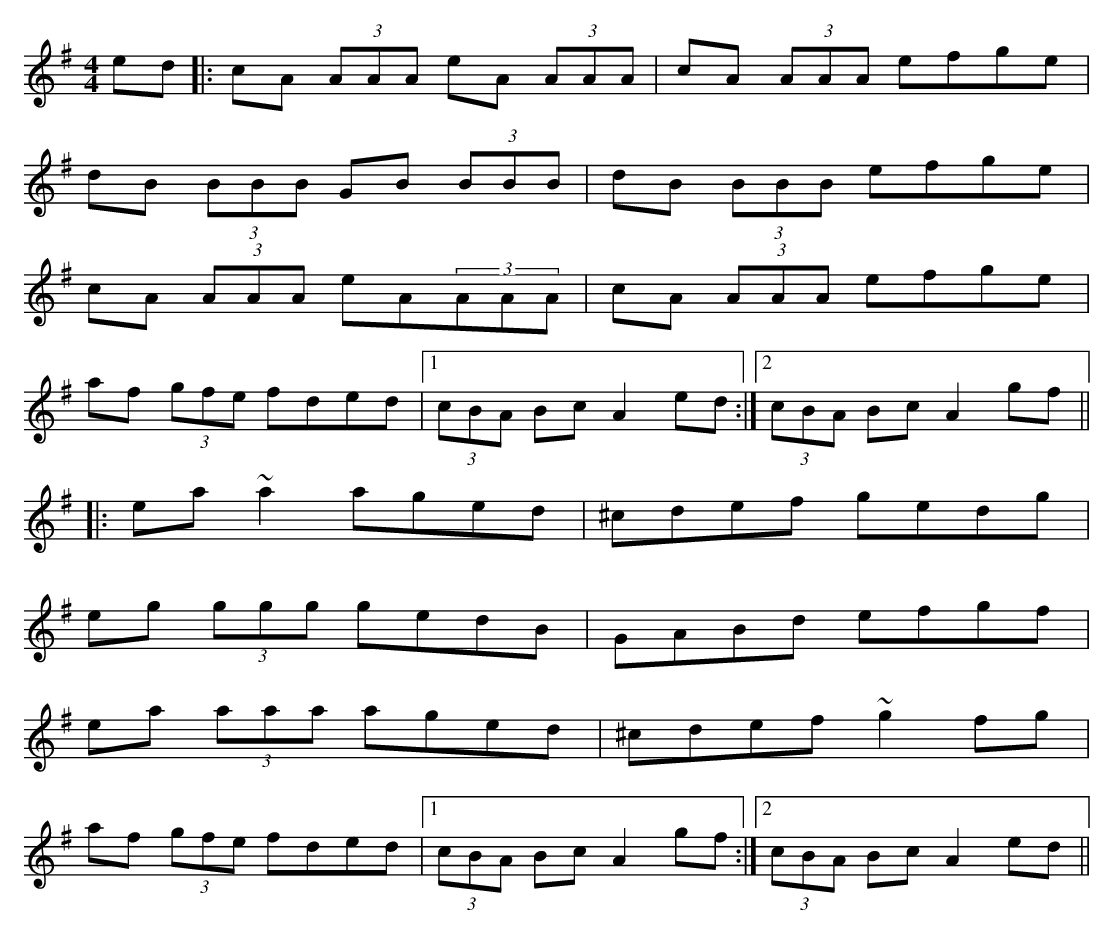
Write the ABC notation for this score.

X:1
M:4/4
K:Ador
ed|:cA (3AAA eA (3AAA|cA (3AAA efge|
dB (3BBB GB (3BBB|dB (3BBB efge|
cA (3AAA eA(3AAA|cA (3AAA efge|
af (3gfe fded|1 (3cBA Bc A2 ed:|2 (3cBA Bc A2 gf||
|:ea ~a2 aged|^cdef gedg|
eg (3ggg gedB|GABd efgf|
ea (3aaa aged|^cdef ~g2 fg|
af (3gfe fded|1 (3cBA Bc A2 gf:|2 (3cBA Bc A2 ed||
